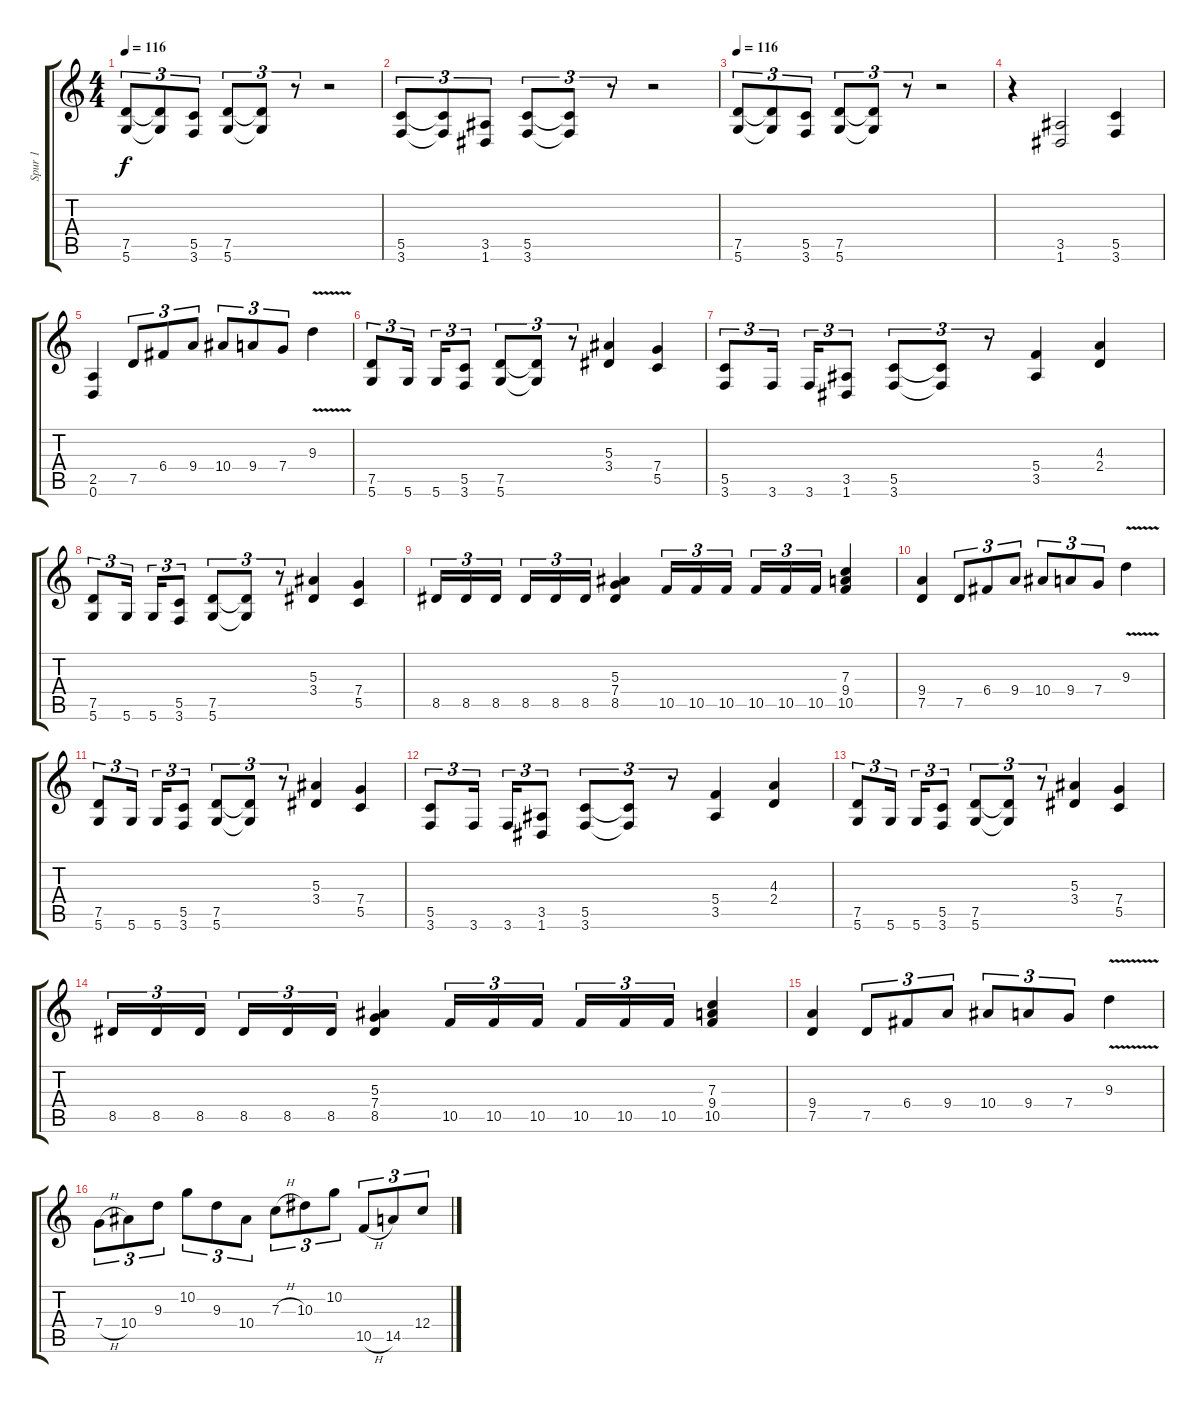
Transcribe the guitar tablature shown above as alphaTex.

\track ("Spur 1" "Spur 1") {instrument distortionguitar}
\staff {score tabs}
\tuning (D4 A3 F3 C3 G2 D2) {hide}
\ts (4 4)
\tempo 116
\clef g2
\ks c
(7.5 5.6).8{tu (3 2) dy f} (7.5{t} 5.6{t}).8{tu (3 2)} (5.5 3.6).8{tu (3 2)} (7.5 5.6).8{tu (3 2)} (7.5{t} 5.6{t}).8{tu (3 2)} r.8{tu (3 2)} r.2 |
(5.5 3.6).8{tu (3 2)} (5.5{t} 3.6{t}).8{tu (3 2)} (3.5 1.6).8{tu (3 2)} (5.5 3.6).8{tu (3 2)} (5.5{t} 3.6{t}).8{tu (3 2)} r.8{tu (3 2)} r.2 |
\tempo 116
(7.5 5.6).8{tu (3 2)} (7.5{t} 5.6{t}).8{tu (3 2)} (5.5 3.6).8{tu (3 2)} (7.5 5.6).8{tu (3 2)} (7.5{t} 5.6{t}).8{tu (3 2)} r.8{tu (3 2)} r.2 |
r.4 (3.5 1.6).2 (5.5 3.6).4 |
(2.5 0.6).4 7.5.8{tu (3 2)} 6.4.8{tu (3 2)} 9.4.8{tu (3 2)} 10.4.8{tu (3 2)} 9.4.8{tu (3 2)} 7.4.8{tu (3 2)} 9.3{v}.4 |
(7.5 5.6).8{tu (3 2)} 5.6.16{tu (3 2) beam splitsecondary} 5.6.16{tu (3 2)} (5.5 3.6).8{tu (3 2)} (7.5 5.6).8{tu (3 2)} (7.5{t} 5.6{t}).8{tu (3 2)} r.8{tu (3 2)} (5.3 3.4).4 (7.4 5.5).4 |
(5.5 3.6).8{tu (3 2)} 3.6.16{tu (3 2) beam splitsecondary} 3.6.16{tu (3 2)} (3.5 1.6).8{tu (3 2)} (5.5 3.6).8{tu (3 2)} (5.5{t} 3.6{t}).8{tu (3 2)} r.8{tu (3 2)} (5.4 3.5).4 (4.3 2.4).4 |
(7.5 5.6).8{tu (3 2)} 5.6.16{tu (3 2) beam splitsecondary} 5.6.16{tu (3 2)} (5.5 3.6).8{tu (3 2)} (7.5 5.6).8{tu (3 2)} (7.5{t} 5.6{t}).8{tu (3 2)} r.8{tu (3 2)} (5.3 3.4).4 (7.4 5.5).4 |
8.5.16{tu (3 2)} 8.5.16{tu (3 2)} 8.5.16{tu (3 2) beam splitsecondary} 8.5.16{tu (3 2)} 8.5.16{tu (3 2)} 8.5.16{tu (3 2)} (5.3 7.4 8.5).4 10.5.16{tu (3 2)} 10.5.16{tu (3 2)} 10.5.16{tu (3 2) beam splitsecondary} 10.5.16{tu (3 2)} 10.5.16{tu (3 2)} 10.5.16{tu (3 2)} (7.3 9.4 10.5).4 |
(9.4 7.5).4 7.5.8{tu (3 2)} 6.4.8{tu (3 2)} 9.4.8{tu (3 2)} 10.4.8{tu (3 2)} 9.4.8{tu (3 2)} 7.4.8{tu (3 2)} 9.3{v}.4 |
(7.5 5.6).8{tu (3 2)} 5.6.16{tu (3 2) beam splitsecondary} 5.6.16{tu (3 2)} (5.5 3.6).8{tu (3 2)} (7.5 5.6).8{tu (3 2)} (7.5{t} 5.6{t}).8{tu (3 2)} r.8{tu (3 2)} (5.3 3.4).4 (7.4 5.5).4 |
(5.5 3.6).8{tu (3 2)} 3.6.16{tu (3 2) beam splitsecondary} 3.6.16{tu (3 2)} (3.5 1.6).8{tu (3 2)} (5.5 3.6).8{tu (3 2)} (5.5{t} 3.6{t}).8{tu (3 2)} r.8{tu (3 2)} (5.4 3.5).4 (4.3 2.4).4 |
(7.5 5.6).8{tu (3 2)} 5.6.16{tu (3 2) beam splitsecondary} 5.6.16{tu (3 2)} (5.5 3.6).8{tu (3 2)} (7.5 5.6).8{tu (3 2)} (7.5{t} 5.6{t}).8{tu (3 2)} r.8{tu (3 2)} (5.3 3.4).4 (7.4 5.5).4 |
8.5.16{tu (3 2)} 8.5.16{tu (3 2)} 8.5.16{tu (3 2) beam splitsecondary} 8.5.16{tu (3 2)} 8.5.16{tu (3 2)} 8.5.16{tu (3 2)} (5.3 7.4 8.5).4 10.5.16{tu (3 2)} 10.5.16{tu (3 2)} 10.5.16{tu (3 2) beam splitsecondary} 10.5.16{tu (3 2)} 10.5.16{tu (3 2)} 10.5.16{tu (3 2)} (7.3 9.4 10.5).4 |
(9.4 7.5).4 7.5.8{tu (3 2)} 6.4.8{tu (3 2)} 9.4.8{tu (3 2)} 10.4.8{tu (3 2)} 9.4.8{tu (3 2)} 7.4.8{tu (3 2)} 9.3{v}.4 |
7.4{h}.8{tu (3 2)} 10.4.8{tu (3 2)} 9.3.8{tu (3 2)} 10.2.8{tu (3 2)} 9.3.8{tu (3 2)} 10.4.8{tu (3 2)} 7.3{h}.8{tu (3 2)} 10.3.8{tu (3 2)} 10.2.8{tu (3 2)} 10.5{h}.8{tu (3 2)} 14.5.8{tu (3 2)} 12.4.8{tu (3 2)}
